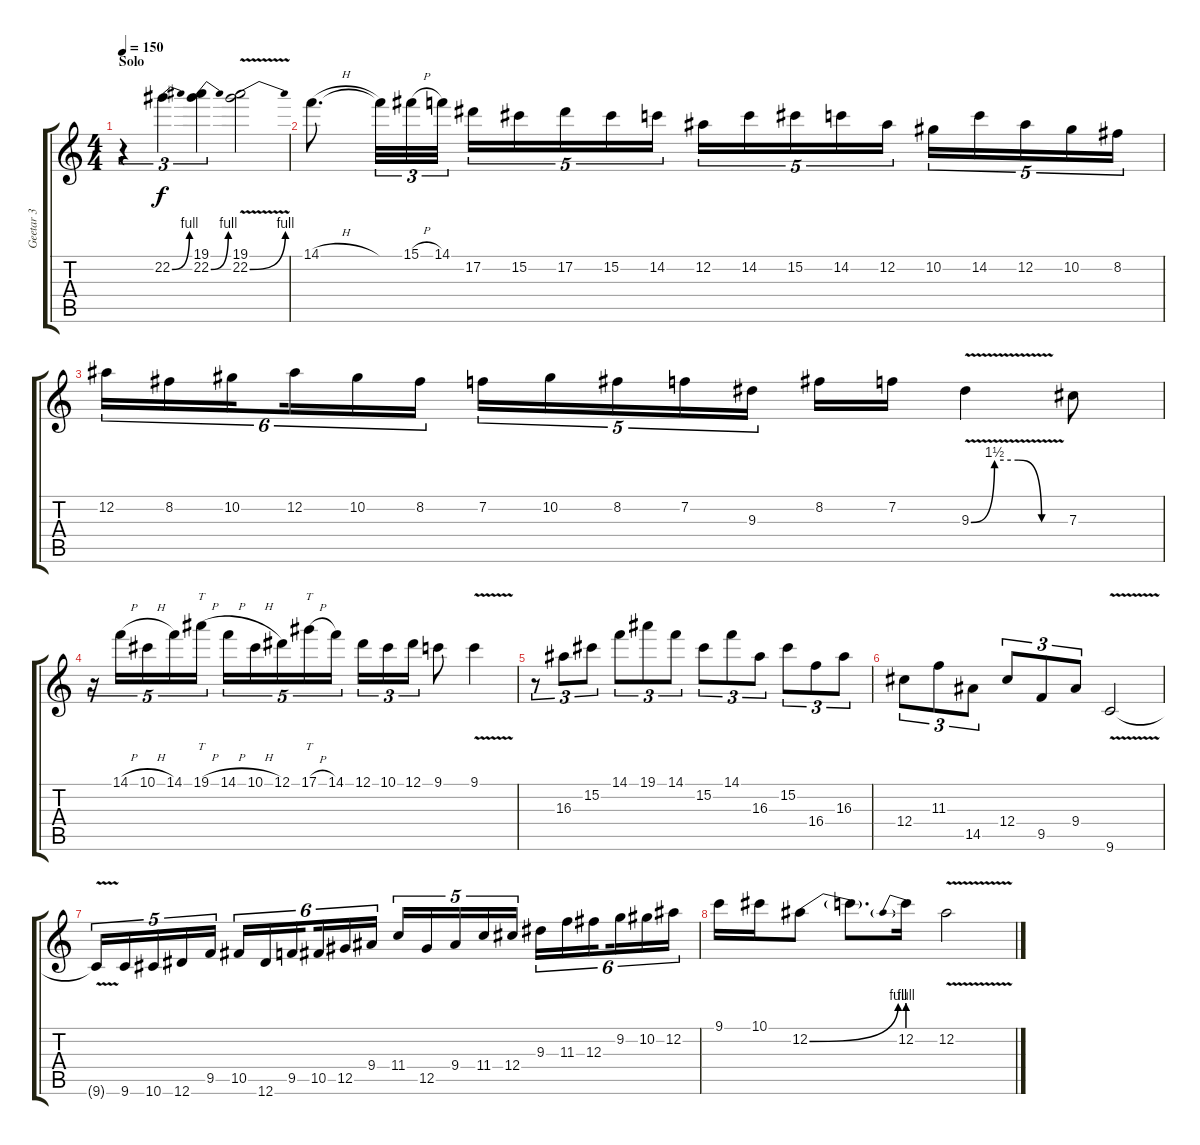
\track ("Geetar 3" "Geetar 3") {instrument distortionguitar}
\staff {score tabs}
\tuning (Eb4 Bb3 Gb3 Db3 Ab2 Eb2) {hide}
\ts (4 4)
\section ("" "Solo")
\tempo 150
\clef g2
\ks c
r.4{tu (3 2) dy f} 22.2{be (bend 0 0 60 4)}.4{tu (3 2)} (19.1 22.2{be (bend 0 0 60 4)}).4{tu (3 2)} (19.1{v} 22.2{be (bend 0 0 60 4) v}).2 |
14.1{h}.8{d} 14.1{t}.32{tu (3 2)} 15.1{h}.32{tu (3 2)} 14.1.32{tu (3 2)} 17.2.16{tu (5 4)} 15.2.16{tu (5 4)} 17.2.16{tu (5 4)} 15.2.16{tu (5 4)} 14.2.16{tu (5 4)} 12.2.16{tu (5 4)} 14.2.16{tu (5 4)} 15.2.16{tu (5 4)} 14.2.16{tu (5 4)} 12.2.16{tu (5 4)} 10.2.16{tu (5 4)} 14.2.16{tu (5 4)} 12.2.16{tu (5 4)} 10.2.16{tu (5 4)} 8.2.16{tu (5 4)} |
12.2.16{tu (6 4)} 8.2.16{tu (6 4)} 10.2.16{tu (6 4) beam splitsecondary} 12.2.16{tu (6 4)} 10.2.16{tu (6 4)} 8.2.16{tu (6 4)} 7.2.16{tu (5 4)} 10.2.16{tu (5 4)} 8.2.16{tu (5 4)} 7.2.16{tu (5 4)} 9.3.16{tu (5 4)} 8.2.16 7.2.16 9.3{be (custom 0 0 15 6 30 6 45 0 60 0) v}.4 7.3.8 |
r.16{tu (5 4)} 14.1{h}.16{tu (5 4)} 10.1{h}.16{tu (5 4)} 14.1.16{tu (5 4)} 19.1{h}.16{tt tu (5 4)} 14.1{h}.16{tu (5 4)} 10.1{h}.16{tu (5 4)} 12.1.16{tu (5 4)} 17.1{h}.16{tt tu (5 4)} 14.1.16{tu (5 4)} 12.1.16{tu (3 2)} 10.1.16{tu (3 2)} 12.1.16{tu (3 2)} 9.1.8 9.1{v}.4 |
r.8{tu (3 2)} 16.3.8{tu (3 2)} 15.2.8{tu (3 2)} 14.1.8{tu (3 2)} 19.1.8{tu (3 2)} 14.1.8{tu (3 2)} 15.2.8{tu (3 2)} 14.1.8{tu (3 2)} 16.3.8{tu (3 2)} 15.2.8{tu (3 2)} 16.4.8{tu (3 2)} 16.3.8{tu (3 2)} |
12.4.8{tu (3 2)} 11.3.8{tu (3 2)} 14.5.8{tu (3 2)} 12.4.8{tu (3 2)} 9.5.8{tu (3 2)} 9.4.8{tu (3 2)} 9.6{v}.2 |
9.6{t}.16{tu (5 4)} 9.6.16{tu (5 4)} 10.6.16{tu (5 4)} 12.6.16{tu (5 4)} 9.5.16{tu (5 4)} 10.5.16{tu (6 4)} 12.6.16{tu (6 4)} 9.5.16{tu (6 4) beam splitsecondary} 10.5.16{tu (6 4)} 12.5.16{tu (6 4)} 9.4.16{tu (6 4)} 11.4.16{tu (5 4)} 12.5.16{tu (5 4)} 9.4.16{tu (5 4)} 11.4.16{tu (5 4)} 12.4.16{tu (5 4)} 9.3.16{tu (6 4)} 11.3.16{tu (6 4)} 12.3.16{tu (6 4) beam splitsecondary} 9.2.16{tu (6 4)} 10.2.16{tu (6 4)} 12.2.16{tu (6 4)} |
9.1.16 10.1.16 12.2{be (bend 0 0 60 4)}.8 12.2{t}.8{d} 12.2{be (prebend 0 4 60 4)}.16 12.2{v}.2
